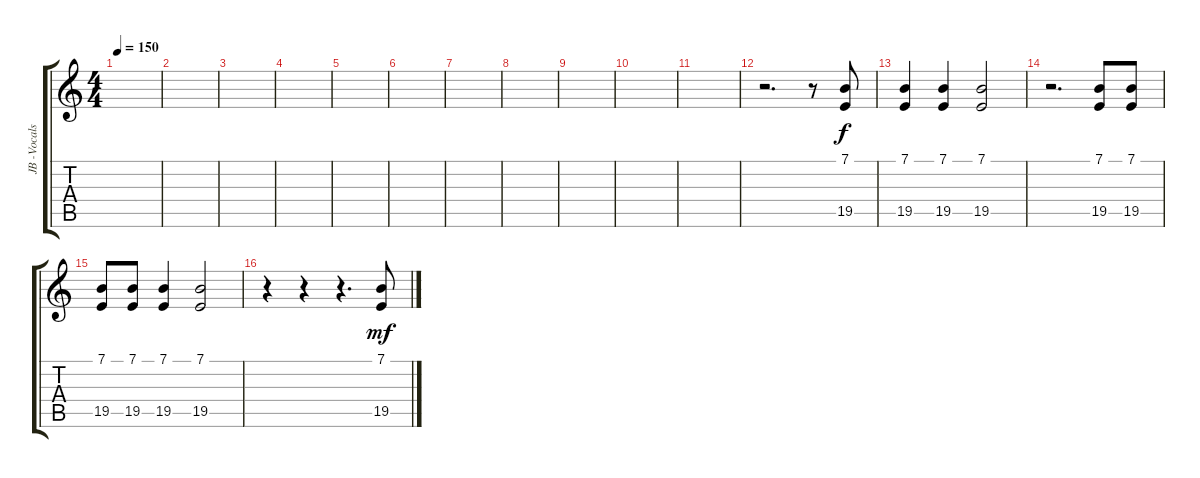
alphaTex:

\track ("JB -Vocals" "JB -Vocals") {instrument lead2sawtooth}
\staff {score tabs}
\tuning (E4 B3 G3 D3 A2 E2) {hide}
\ts (4 4)
\tempo 150
\clef g2
\ks c
|
|
|
|
|
|
|
|
|
|
|
r.2{d} r.8 (7.1 19.5).8 |
(7.1 19.5).4 (7.1 19.5).4 (7.1 19.5).2 |
r.2{d} (7.1 19.5).8 (7.1 19.5).8 |
(7.1 19.5).8 (7.1 19.5).8 (7.1 19.5).4 (7.1 19.5).2 |
r.4 r.4 r.4{d} (7.1 19.5).8{dy mf}
